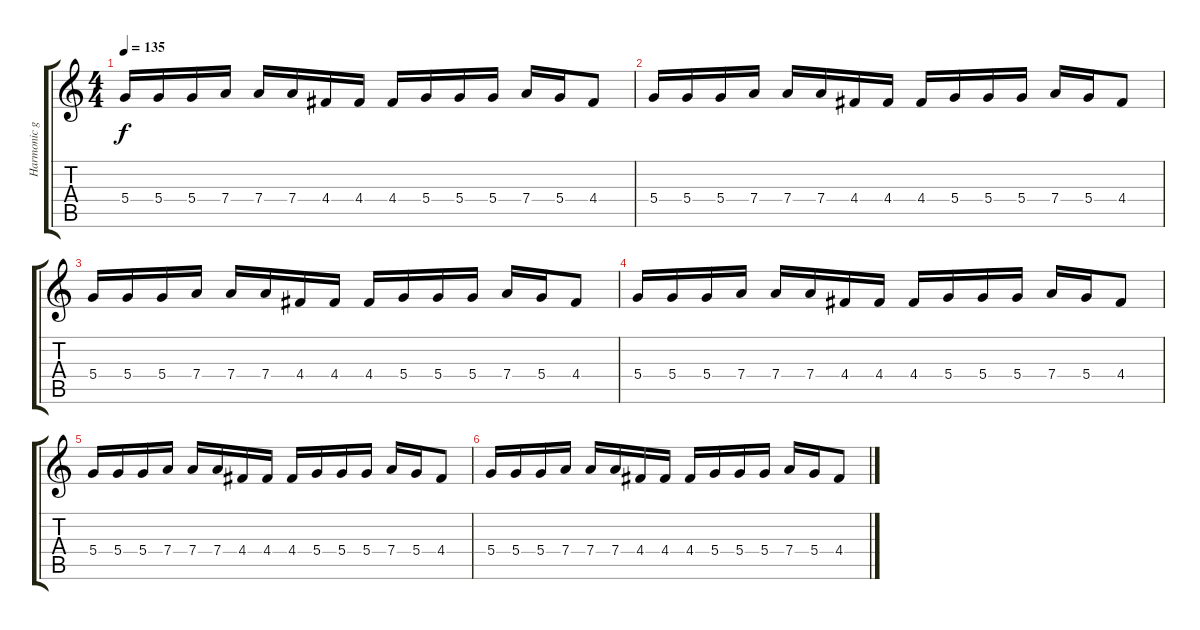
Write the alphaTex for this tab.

\track ("Harmonic guitar" "Harmonic g") {instrument distortionguitar}
\staff {score tabs}
\tuning (E4 B3 G3 D3 A2 E2) {hide}
\ts (4 4)
\tempo 135
\clef g2
\ks c
5.4.16{dy f} 5.4.16 5.4.16 7.4.16 7.4.16 7.4.16 4.4.16 4.4.16 4.4.16 5.4.16 5.4.16 5.4.16 7.4.16 5.4.16 4.4.8 |
5.4.16 5.4.16 5.4.16 7.4.16 7.4.16 7.4.16 4.4.16 4.4.16 4.4.16 5.4.16 5.4.16 5.4.16 7.4.16 5.4.16 4.4.8 |
5.4.16 5.4.16 5.4.16 7.4.16 7.4.16 7.4.16 4.4.16 4.4.16 4.4.16 5.4.16 5.4.16 5.4.16 7.4.16 5.4.16 4.4.8 |
5.4.16 5.4.16 5.4.16 7.4.16 7.4.16 7.4.16 4.4.16 4.4.16 4.4.16 5.4.16 5.4.16 5.4.16 7.4.16 5.4.16 4.4.8 |
5.4.16 5.4.16 5.4.16 7.4.16 7.4.16 7.4.16 4.4.16 4.4.16 4.4.16 5.4.16 5.4.16 5.4.16 7.4.16 5.4.16 4.4.8 |
5.4.16 5.4.16 5.4.16 7.4.16 7.4.16 7.4.16 4.4.16 4.4.16 4.4.16 5.4.16 5.4.16 5.4.16 7.4.16 5.4.16 4.4.8
